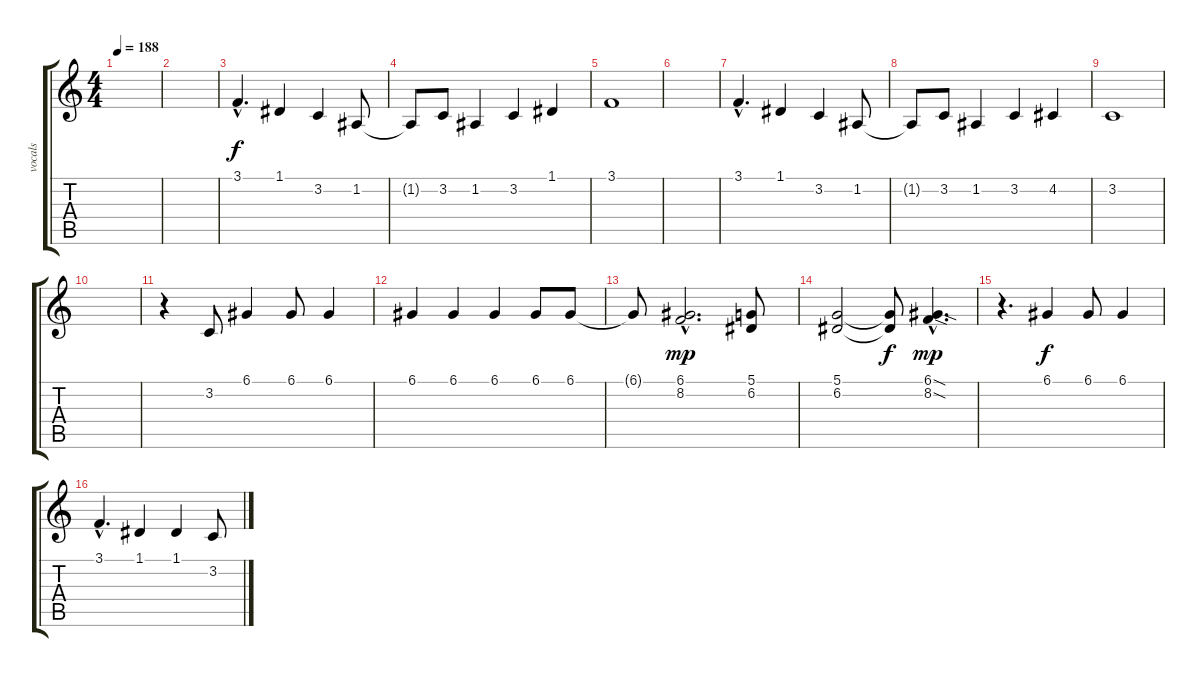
\track ("vocals" "vocals") {instrument oboe}
\staff {score tabs}
\tuning (D4 A3 F3 C3 G2 C2) {hide}
\ts (4 4)
\tempo 188
\clef g2
\ks c
|
|
3.1{hac}.4{d} 1.1.4 3.2.4 1.2.8 |
1.2{t}.8 3.2.8 1.2.4 3.2.4 1.1.4 |
3.1.1 |
|
3.1{hac}.4{d} 1.1.4 3.2.4 1.2.8 |
1.2{t}.8 3.2.8 1.2.4 3.2.4 4.2.4 |
3.2.1 |
|
r.4{volume 16} 3.2.8 6.1.4 6.1.8 6.1.4 |
6.1.4 6.1.4 6.1.4 6.1.8 6.1.8 |
6.1{t}.8 (6.1{hac} 8.2{hac}).2{d dy mp} (5.1 6.2).8 |
(5.1 6.2).2 (5.1{t} 6.2{t}).8{dy f} (6.1{sod hac} 8.2{sod hac}).4{d dy mp} |
r.4{d} 6.1.4{dy f} 6.1.8 6.1.4 |
3.1{hac}.4{d} 1.1.4 1.1.4 3.2.8
